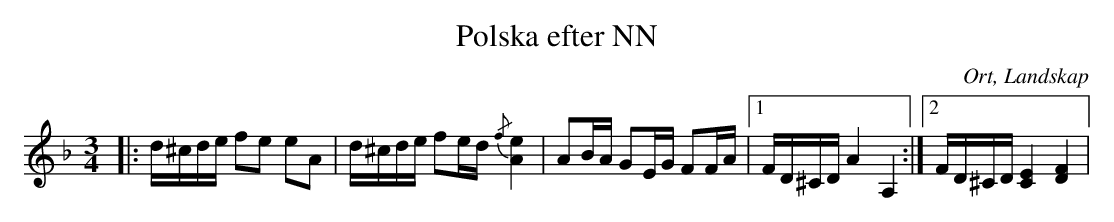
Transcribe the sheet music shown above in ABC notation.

X:1
T:Polska efter NN
O:Ort, Landskap
M:3/4
L:1/8
K:Dm
|:d/^c/d/e/ fe eA|d/^c/d/e/ fe/d/ {/f}[e2A2]|AB/A/ GE/G/ FF/A/|1 F/D/^C/D/ A2 A,2:|2 F/D/^C/D/ [C2E2] [D2F2]|
